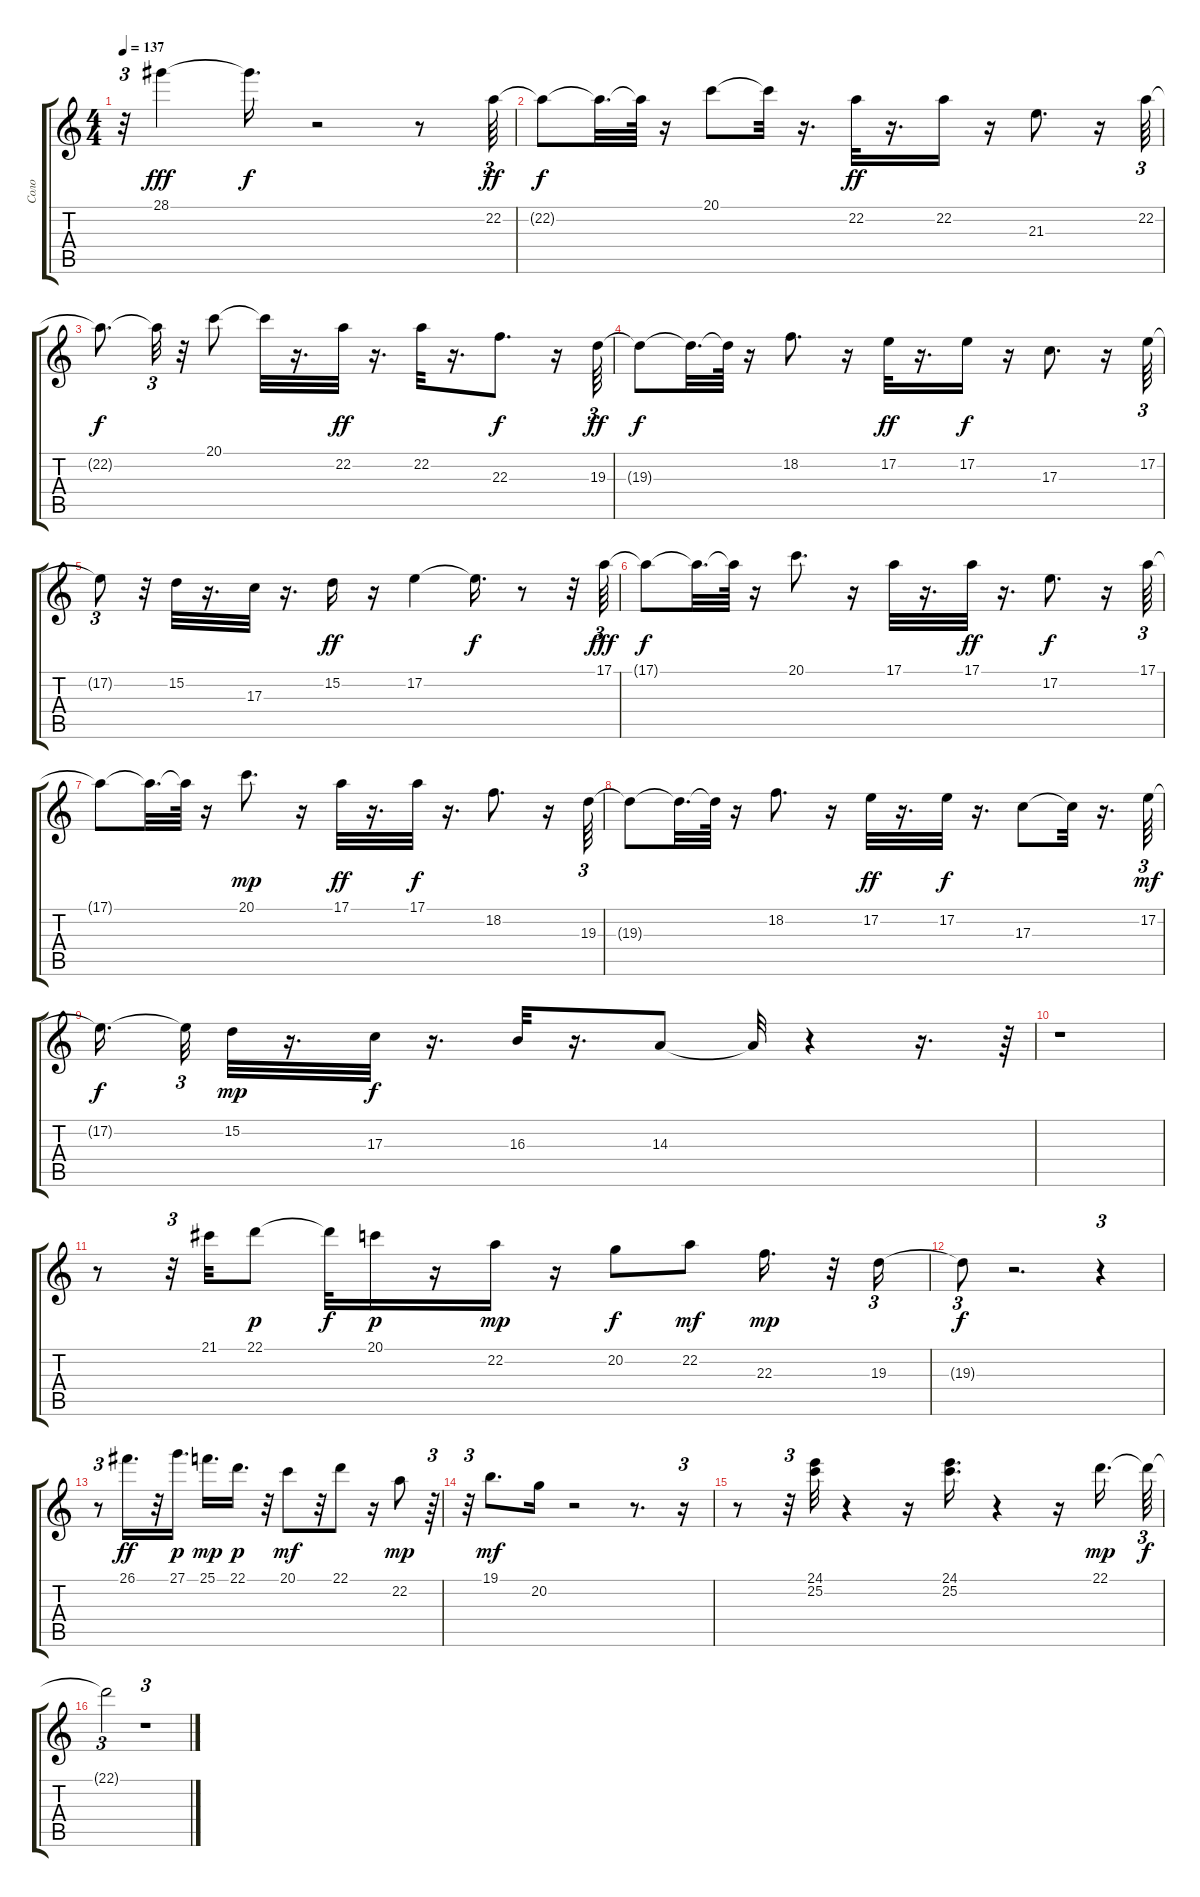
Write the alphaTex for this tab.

\track ("Соло" "Соло") {instrument flute}
\staff {score tabs}
\tuning (E4 B3 G3 D3 A2 E2) {hide}
\ts (4 4)
\tempo 137
\clef g2
\ks c
r.32{tu (3 2) dy f} 28.1.4{dy fff} 28.1{t}.16{d dy f} r.2 r.8 22.2.64{tu (3 2) dy ff} |
22.2{t}.8{dy f} 22.2{t}.32{d} 22.2{t}.64 r.16 20.1.8 20.1{t}.32 r.16{d} 22.2.32{dy ff} r.16{d} 22.2.16 r.16 21.3.8{d} r.16 22.2.64{tu (3 2)} |
22.2{t}.8{d dy f} 22.2{t}.32{tu (3 2)} r.32 20.1.8 20.1{t}.32 r.16{d} 22.2.32{dy ff} r.16{d} 22.2.32 r.16{d} 22.3.8{d dy f} r.16 19.3.64{tu (3 2) dy ff} |
19.3{t}.8{dy f} 19.3{t}.32{d} 19.3{t}.64 r.16 18.2.8{d} r.16 17.2.32{dy ff} r.16{d} 17.2.16{dy f} r.16 17.3.8{d} r.16 17.2.64{tu (3 2)} |
17.2{t}.8{tu (3 2)} r.32 15.2.32 r.16{d} 17.3.32 r.16{d} 15.2.16{dy ff} r.16 17.2.4 17.2{t}.16{d dy f} r.8 r.32 17.1.64{tu (3 2) dy fff} |
17.1{t}.8{dy f} 17.1{t}.32{d} 17.1{t}.64 r.16 20.1.8{d} r.16 17.1.32 r.16{d} 17.1.32{dy ff} r.16{d} 17.2.8{d dy f} r.16 17.1.64{tu (3 2)} |
17.1{t}.8 17.1{t}.32{d} 17.1{t}.64 r.16 20.1.8{d dy mp} r.16 17.1.32{dy ff} r.16{d} 17.1.32{dy f} r.16{d} 18.2.8{d} r.16 19.3.64{tu (3 2)} |
19.3{t}.8 19.3{t}.32{d} 19.3{t}.64 r.16 18.2.8{d} r.16 17.2.32{dy ff} r.16{d} 17.2.32{dy f} r.16{d} 17.3.8 17.3{t}.32 r.16{d} 17.2.64{tu (3 2) dy mf} |
17.2{t}.16{d dy f beam splitsecondary} 17.2{t}.32{tu (3 2)} 15.2.32{dy mp} r.16{d} 17.3.32{dy f} r.16{d} 16.3.32 r.16{d} 14.3.8 14.3{t}.32 r.4 r.16{d} r.64{tu (3 2)} |
r.1 |
r.8 r.32{tu (3 2)} 21.1.32 22.1.8{dy p} 22.1{t}.32{dy f} 20.1.16{dy p} r.16 22.2.16{dy mp} r.16 20.2.8{dy f} 22.2.8{dy mf} 22.3.16{d dy mp} r.32 19.3.16{tu (3 2)} |
19.3{t}.8{tu (3 2) dy f} r.2{d} r.4{tu (3 2)} |
r.8{tu (3 2)} 26.1.16{d dy ff} r.32 27.1.16{d dy p} 25.1.16{d dy mp} 22.1.16{d dy p} r.32 20.1.8{dy mf} r.32 22.1.8 r.16 22.2.8{dy mp} r.64{tu (3 2)} |
r.32{tu (3 2)} 19.1.8{d dy mf} 20.2.16 r.2 r.8{d} r.16{tu (3 2)} |
r.8 r.32{tu (3 2)} (24.1 25.2).32 r.4 r.16 (24.1 25.2).16{d} r.4 r.16 22.1.16{d dy mp} 22.1{t}.64{tu (3 2) dy f} |
22.1{t}.2{tu (3 2)} r.1{tu (3 2)}
